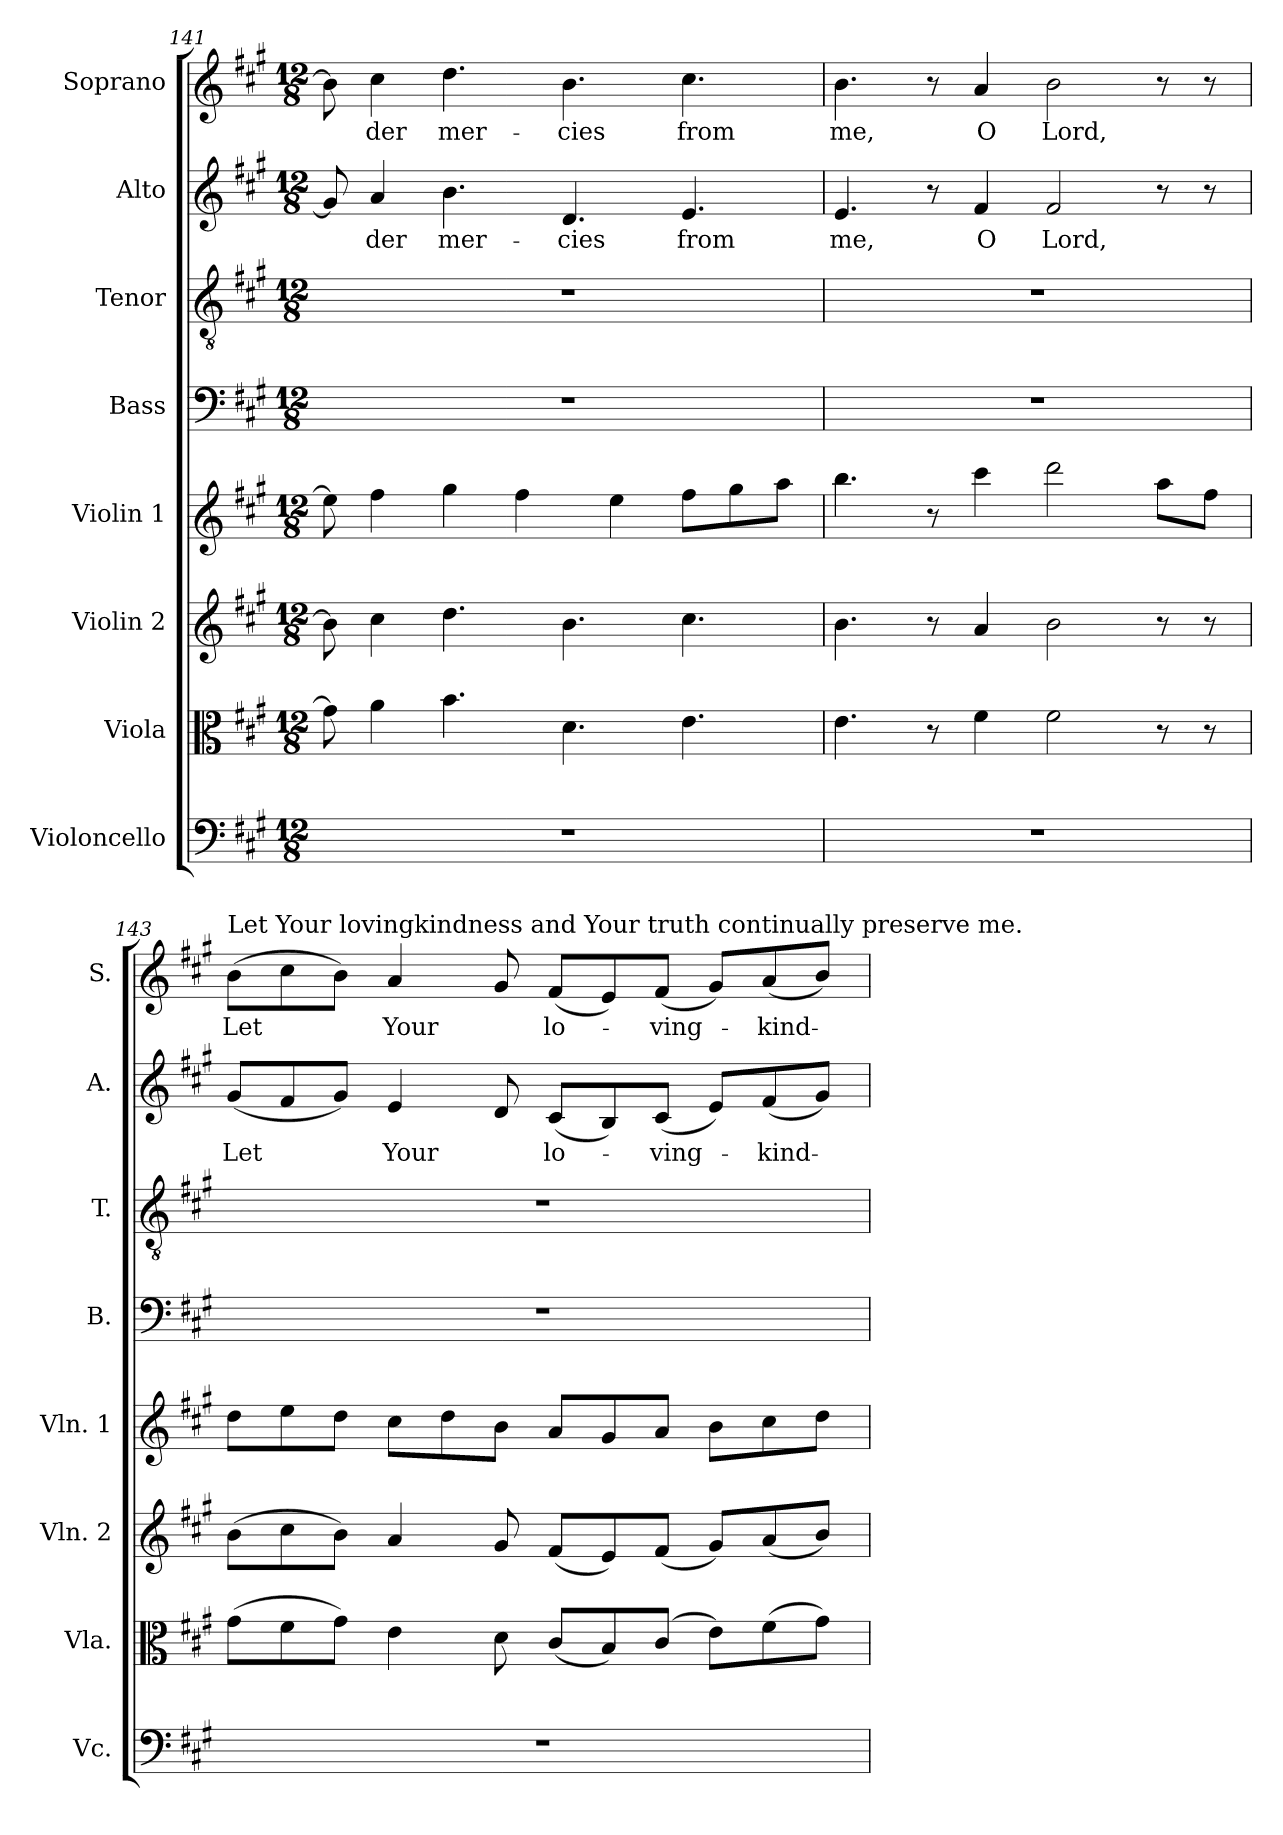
**kern	**kern	**kern	**kern	**kern	**kern	**kern	**text	**kern	**text
*part8	*part7	*part6	*part5	*part4	*part3	*part2	*part2	*part1	*part1
*staff8	*staff7	*staff6	*staff5	*staff4	*staff3	*staff2	*staff2	*staff1	*staff1
*I"Violoncello	*I"Viola	*I"Violin 2	*I"Violin 1	*I"Bass	*I"Tenor	*I"Alto	*	*I"Soprano	*
*I'Vc.	*I'Vla.	*I'Vln. 2	*I'Vln. 1	*I'B.	*I'T.	*I'A.	*	*I'S.	*
!!LO:PB:g=z
*clefF4	*clefC3	*clefG2	*clefG2	*clefF4	*clefGv2	*clefG2	*	*clefG2	*
*k[f#c#g#]	*k[f#c#g#]	*k[f#c#g#]	*k[f#c#g#]	*k[f#c#g#]	*k[f#c#g#]	*k[f#c#g#]	*	*k[f#c#g#]	*
*M12/8	*M12/8	*M12/8	*M12/8	*M12/8	*M12/8	*M12/8	*	*M12/8	*
=141	=141	=141	=141	=141	=141	=141	=141	=141	=141
1.r	8g#\]	8b\]	8ee\]	1.r	1.r	8g#/]	.	8b\]	.
.	4a\	4cc#\	4ff#\	.	.	4a/	der	4cc#\	der
.	4.b\	4.dd\	4gg#\	.	.	4.b\	mer-	4.dd\	mer-
.	.	.	4ff#\	.	.	.	.	.	.
.	4.d\	4.b\	.	.	.	4.d/	-cies	4.b\	-cies
.	.	.	4ee\	.	.	.	.	.	.
.	4.e\	4.cc#\	8ff#\L	.	.	4.e/	from	4.cc#\	from
.	.	.	8gg#\	.	.	.	.	.	.
.	.	.	8aa\J	.	.	.	.	.	.
=142	=142	=142	=142	=142	=142	=142	=142	=142	=142
1.r	4.e\	4.b\	4.bb\	1.r	1.r	4.e/	me,	4.b\	me,
.	8r	8r	8r	.	.	8r	.	8r	.
.	4f#\	4a/	4ccc#\	.	.	4f#/	O	4a/	O
.	2f#\	2b\	2ddd\	.	.	2f#/	Lord,	2b\	Lord,
.	8r	8r	8aa\L	.	.	8r	.	8r	.
.	8r	8r	8ff#\J	.	.	8r	.	8r	.
=143	=143	=143	=143	=143	=143	=143	=143	=143	=143
!	!	!	!	!	!	!	!	!LO:TX:a:t=Let Your lovingkindness and Your truth continually preserve me.	!
1.r	(>8g#\L	(>8b\L	8dd\L	1.r	1.r	(<8g#/L	Let	(>8b\L	Let
.	8f#\	8cc#\	8ee\	.	.	8f#/	.	8cc#\	.
.	8g#\J)	8b\J)	8dd\J	.	.	8g#/J)	.	8b\J)	.
.	4e\	4a/	8cc#\L	.	.	4e/	Your	4a/	Your
.	.	.	8dd\	.	.	.	.	.	.
.	8d\	8g#/	8b\J	.	.	8d/	.	8g#/	.
.	(<8c#/L	(<8f#/L	8a/L	.	.	(<8c#/L	lo-	(<8f#/L	lo-
.	8B/)	8e/)	8g#/	.	.	8B/)	.	8e/)	.
.	(>8c#/J	(<8f#/J	8a/J	.	.	(<8c#/J	ving-	(<8f#/J	ving-
.	8e\L)	8g#/L)	8b\L	.	.	8e/L)	.	8g#/L)	.
.	(>8f#\	(<8a/	8cc#\	.	.	(<8f#/	kind-	(<8a/	kind-
.	8g#\J)	8b/J)	8dd\J	.	.	8g#/J)	.	8b/J)	.
=	=	=	=	=	=	=	=	=	=
*-	*-	*-	*-	*-	*-	*-	*-	*-	*-
